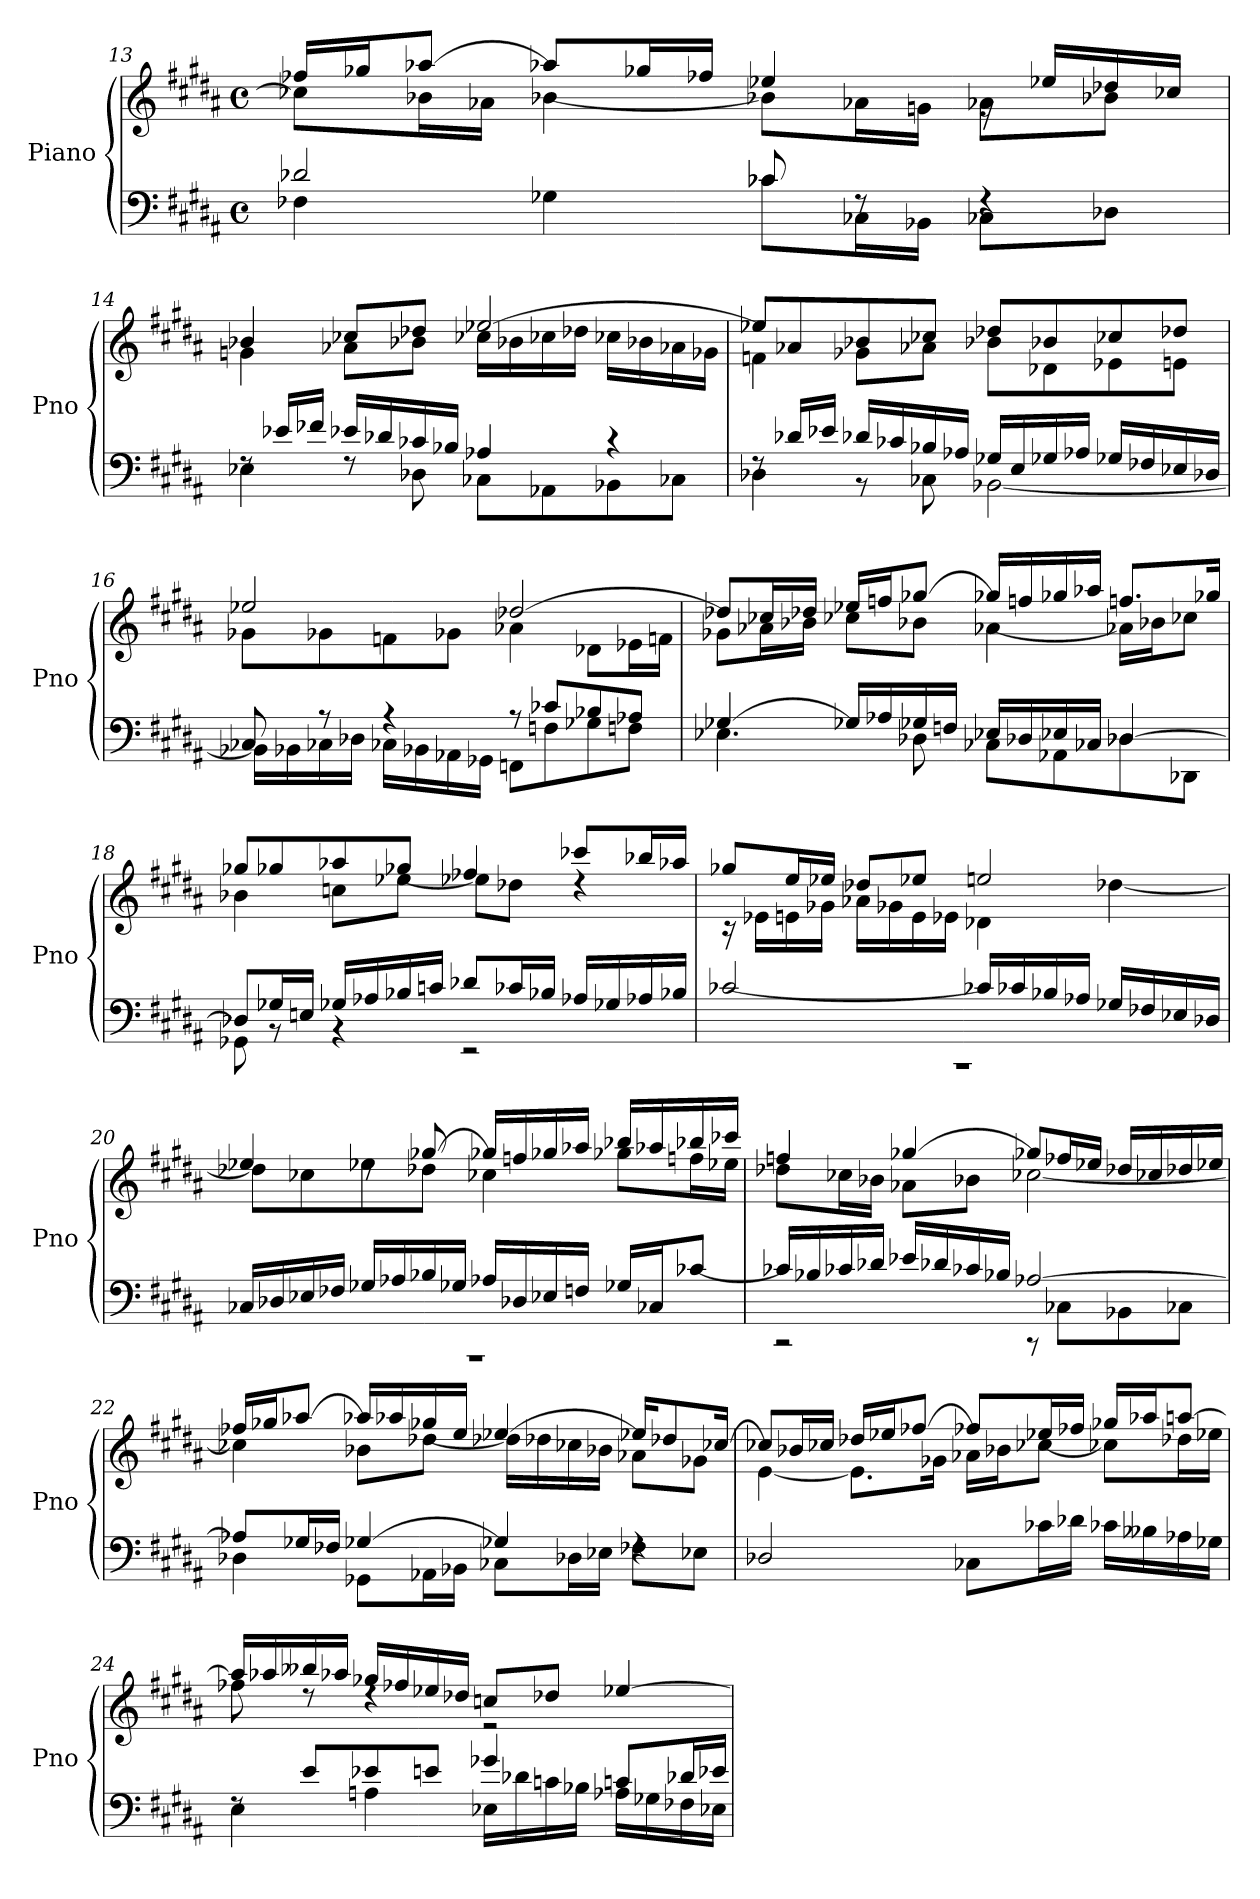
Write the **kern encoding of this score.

**kern	**kern
*part1	*part1
*staff2	*staff1
*I"Piano	*
*I'Pno	*
*clefF4	*clefG2
*k[f#c#g#d#a#]	*k[f#c#g#d#a#]
*M4/4	*M4/4
*met(c)	*met(c)
=13	=13
*^	*^
2d-Xi/	4F-Xi\	16ff-Xi/LL	8cc-Xi\L]
.	.	16gg-Xi/J	.
.	.	[8aa-Xi/J	16b-Xi\L
.	.	.	16a-Xi\JJ
.	4G-Xi\	8aa-Xi/L]	[4b-Xi\
.	.	16gg-Xi/L	.
.	.	16ff-Xj/JJ	.
8c-Xi/	8c-Xi\L	4ee-Xi/	8b-Xi\L]
8rF	16C-Xi\L	.	16a-Xi\L
.	16BB-Xi\JJ	.	16gni\JJ
4rF	8C-Xi\L	16rg	8a-Xi\L
.	.	16ee-Xi/LL	.
.	8D-Xi\J	16dd-Xi/	8b-Xi\J
.	.	16cc-Xi/JJ	.
!!LO:PB:g=z	!!
=14	=14	=14	=14
8rF	4E-Xi\	4b-Xi/	4gni\
16e-Xi/LL	.	.	.
16f-Xi/JJ	.	.	.
16e-Xi/LL	8rF	8cc-Xi/L	8a-Xi\L
16d-Xi/	.	.	.
16c-Xi/	8D-Xi\	8dd-Xi/J	8b-Xi\J
16B-Xi/JJ	.	.	.
4A-Xi/	8C-Xi\L	[2ee-Xi/	16cc-Xi\LL
.	.	.	16b-Xi\
.	8AA-Xi\	.	16cc-Xi\
.	.	.	16dd-Xi\JJ
4r	8BB-Xi\	.	16cc-Xi\LL
.	.	.	16b-Xi\
.	8C-Xi\J	.	16a-Xi\
.	.	.	16g-Xi\JJ
=15	=15	=15	=15
8rF	4D-Xi\	8ee-Xi/L]	4fni\
16d-Xi/LL	.	8a-Xi/	.
16e-Xi/JJ	.	.	.
16d-Xi/LL	8r	8b-Xi/	8g-Xi\L
16c-Xi/	.	.	.
16B-Xi/	8C-Xi\	8cc-Xi/J	8a-Xi\J
16A-Xi/JJ	.	.	.
16G-Xi/LL	[2BB-Xi\	8dd-Xi/L	8b-Xi\L
16E/	.	.	.
16G-Xi/	.	8b-Xi/	8d-Xi\
16A-Xi/JJ	.	.	.
16G-Xi/LL	.	8cc-Xi/	8e-Xi\
16F-Xj/	.	.	.
16E-Xi/	.	8dd-Xi/J	8en\J
16D-Xi/JJ	.	.	.
=16	=16	=16	=16
8C-Xi/	16BB-Xi\LL]	2ee-Xi/	8g-Xi\L
.	16BB-Xi\	.	.
8r	16C-Xi\	.	8g-Xi\
.	16D-Xi\JJ	.	.
4r	16C-Xi\LL	.	8fni\
.	16BB-Xi\	.	.
.	16AA-Xi\	.	8g-Xi\J
.	16GG-Xi\JJ	.	.
8r	8FFni\L	[2dd-Xi/	4a-Xi\
8c-Xi/L	8Fni\	.	.
8B-Xi/	8G-Xi\	.	8d-Xi\L
8A-Xi/J	8Fni\J	.	16e-Xi\L
.	.	.	16fni\JJ
!!LO:LB:g=z	!!
=17	=17	=17	=17
[4G-Xi/	4.E-Xi\	8dd-Xi/L]	8g-Xi\L
.	.	16cc-Xi/L	16a-Xi\L
.	.	16dd-Xi/JJ	16b-Xi\JJ
16G-Xi/LL]	.	16ee-Xi/LL	8cc-Xi\L
16A-Xi/	.	16ffni/J	.
16G-Xi/	8D-Xi\	[8gg-Xi/J	8b-Xi\J
16Fni/JJ	.	.	.
16E-Xi/LL	8C-Xi\L	16gg-Xi/LL]	[4a-Xi\
16D-Xi/	.	16ffni/	.
16E-Xi/	8AA-Xi\	16gg-Xi/	.
16C-Xi/JJ	.	16aa-Xi/JJ	.
[4D-Xi/	8D-Xi\	8.ffni/L	16a-Xi\LL]
.	.	.	16b-Xi\J
.	8DD-Xi\J	.	8cc-Xi\J
.	.	16gg-Xi/Jk	.
=18	=18	=18	=18
8D-Xi/L]	8GG-Xi\	8gg-Xi/L	4b-Xi\
16G-Xi/L	8rBB	8gg-Xi/	.
16En/JJ	.	.	.
16G-Xi/LL	4rBB	8aa-Xi/	8ccni\L
16A-Xi/	.	.	.
16B-Xi/	.	8gg-Xi/J	[8ee-Xi\J
16cni/JJ	.	.	.
8d-Xi/L	2r	4ff-Xi/	8ee-Xi\L]
16c-Xi/L	.	.	8dd-Xi\J
16B-Xi/JJ	.	.	.
16A-Xi/LL	.	8ccc-Xi/L	4rdd
16G-Xi/	.	.	.
16A-Xi/	.	16bb-Xi/L	.
16B-Xi/JJ	.	16aa-Xi/JJ	.
!!LO:LB:g=z	!!
=19	=19	=19	=19
1rCC	[2c-Xi/	8gg-Xi/L	16r
.	.	.	16e-Xi\LL
.	.	16ee/L	16e\
.	.	16ee-Xi/JJ	16g-Xi\JJ
.	.	8dd-Xi/L	16a-Xi\LL
.	.	.	16g-Xi\
.	.	8ee-Xi/J	16e\
.	.	.	16e-Xi\JJ
.	16c-Xi/LL]	2ee/	4d-Xi\
.	16c-Xi/	.	.
.	16B-Xi/	.	.
.	16A-Xi/JJ	.	.
.	16G-Xi/LL	.	[4dd-Xi\
.	16F-Xi/	.	.
.	16E-Xi/	.	.
.	16D-Xi/JJ	.	.
!!LO:LB:g=z	!!
=20	=20	=20	=20
1rAAA	16C-Xi/LL	4ee-Xi/	8dd-Xi\L]
.	16D-Xi/	.	.
.	16E-Xi/	.	8cc-Xi\
.	16F-Xi/JJ	.	.
.	16G-Xi/LL	8rdd	8ee-Xi\
.	16A-Xi/	.	.
.	16B-Xi/	[8gg-Xi/	8dd-Xi\J
.	16G-Xi/JJ	.	.
.	16A-Xi/LL	16gg-Xi/LL]	4cc-Xi\
.	16D-Xi/	16ffni/	.
.	16E-Xi/	16gg-Xi/	.
.	16Fni/JJ	16aa-Xi/JJ	.
.	16G-Xi/LL	16bb-Xi/LL	8gg-Xi\L
.	16C-Xi/J	16aa-Xi/	.
.	[8c-Xi/J	16bb-Xi/	16ffni\L
.	.	16ccc-Xi/JJ	16ee-Xi\JJ
=21	=21	=21	=21
2rCC	16c-Xi/LL]	4ffni/	8dd-Xi\L
.	16B-Xi/	.	.
.	16c-Xi/	.	16cc-Xi\L
.	16d-Xi/JJ	.	16b-Xi\JJ
.	16e-Xi/LL	[4gg-Xi/	8a-Xi\L
.	16d-Xi/	.	.
.	16c-Xi/	.	8b-Xi\J
.	16B-Xi/JJ	.	.
[2A-Xi/	8rCC	8gg-Xi/L]	[2cc-Xi\
.	8C-Xi\L	16ff-Xi/L	.
.	.	16ee-Xi/JJ	.
.	8BB-Xi\	16dd-Xi/LL	.
.	.	16cc-Xi/	.
.	8C-Xi\J	16dd-Xi/	.
.	.	16ee-Xi/JJ	.
!!LO:LB:g=z	!!
=22	=22	=22	=22
8A-Xi/L]	4D-Xi\	16ff-Xi/LL	4cc-Xi\]
.	.	16gg-Xi/J	.
16G-Xi/L	.	[8aa-Xi/J	.
16F-Xi/JJ	.	.	.
[4G-Xi/	8GG-Xi\L	16aa-Xi/LL]	8b-Xi\L
.	.	16aa-Xi/	.
.	16AA-Xi\L	16gg-Xi/	[8dd-Xi\J
.	16BB-Xi\JJ	16ee/JJ	.
4G-Xi/]	8C-Xi\L	[4ee-Xi/	16dd-Xi\LL]
.	.	.	16dd-Xi\
.	16D-Xi\L	.	16cc-Xi\
.	16E-Xi\JJ	.	16b-Xi\JJ
4rF	8F-Xj\L	16ee-Xi/KL]	8a-Xi\L
.	.	8dd-Xi/	.
.	8E-Xi\J	.	8g-Xi\J
.	.	[16cc-Xi/Jk	.
*v	*v	*	*
!!LO:PB:g=z	!!
=23	=23	=23
2D-Xi/	8cc-Xi/L]	[4e\
.	16b-Xi/L	.
.	16cc-Xi/JJ	.
.	16dd-Xi/LL	8.e\L]
.	16ee-Xi/J	.
.	[8ff-Xi/J	.
.	.	16g-Xi\Jk
8C-Xi\L	8ff-Xi/L]	16a-Xi\LL
.	.	16b-Xi\J
16c-Xi\L	16ee-Xi/L	[8cc-Xi\J
16d-Xi\JJ	16ff-Xi/JJ	.
16c-Xi\LL	16gg-Xi/LL	8cc-Xi\L]
16B--Xj\	16aa-Xi/J	.
16A-Xi\	[8aan/J	16dd-Xi\L
16G-Xi\JJ	.	16ee-Xi\JJ
=24	=24	=24
*^	*	*
8rF	4E\	16aa/LL]	8ff-Xi\
.	.	16aa-Xi/	.
8e/L	.	16bb--Xj/	8rdd
.	.	16aa-Xi/JJ	.
8e-Xi/	4An\	16gg-Xi/LL	4rdd
.	.	16ff-Xj/	.
8e/J	.	16ee-Xi/	.
.	.	16dd-Xi/JJ	.
4g-Xi/	16E-Xi\LL	8ccni/L	2r
.	16d-Xi\	.	.
.	16cni\	8dd-Xi/J	.
.	16B-Xi\JJ	.	.
8cni/L	16A-Xi\LL	[4ee-Xi/	.
.	16G-Xi\	.	.
16d-Xi/L	16F-Xi\	.	.
16e-Xi/JJ	16E-Xi\JJ	.	.
*v	*v	*	*
*	*v	*v
=	=
*-	*-
